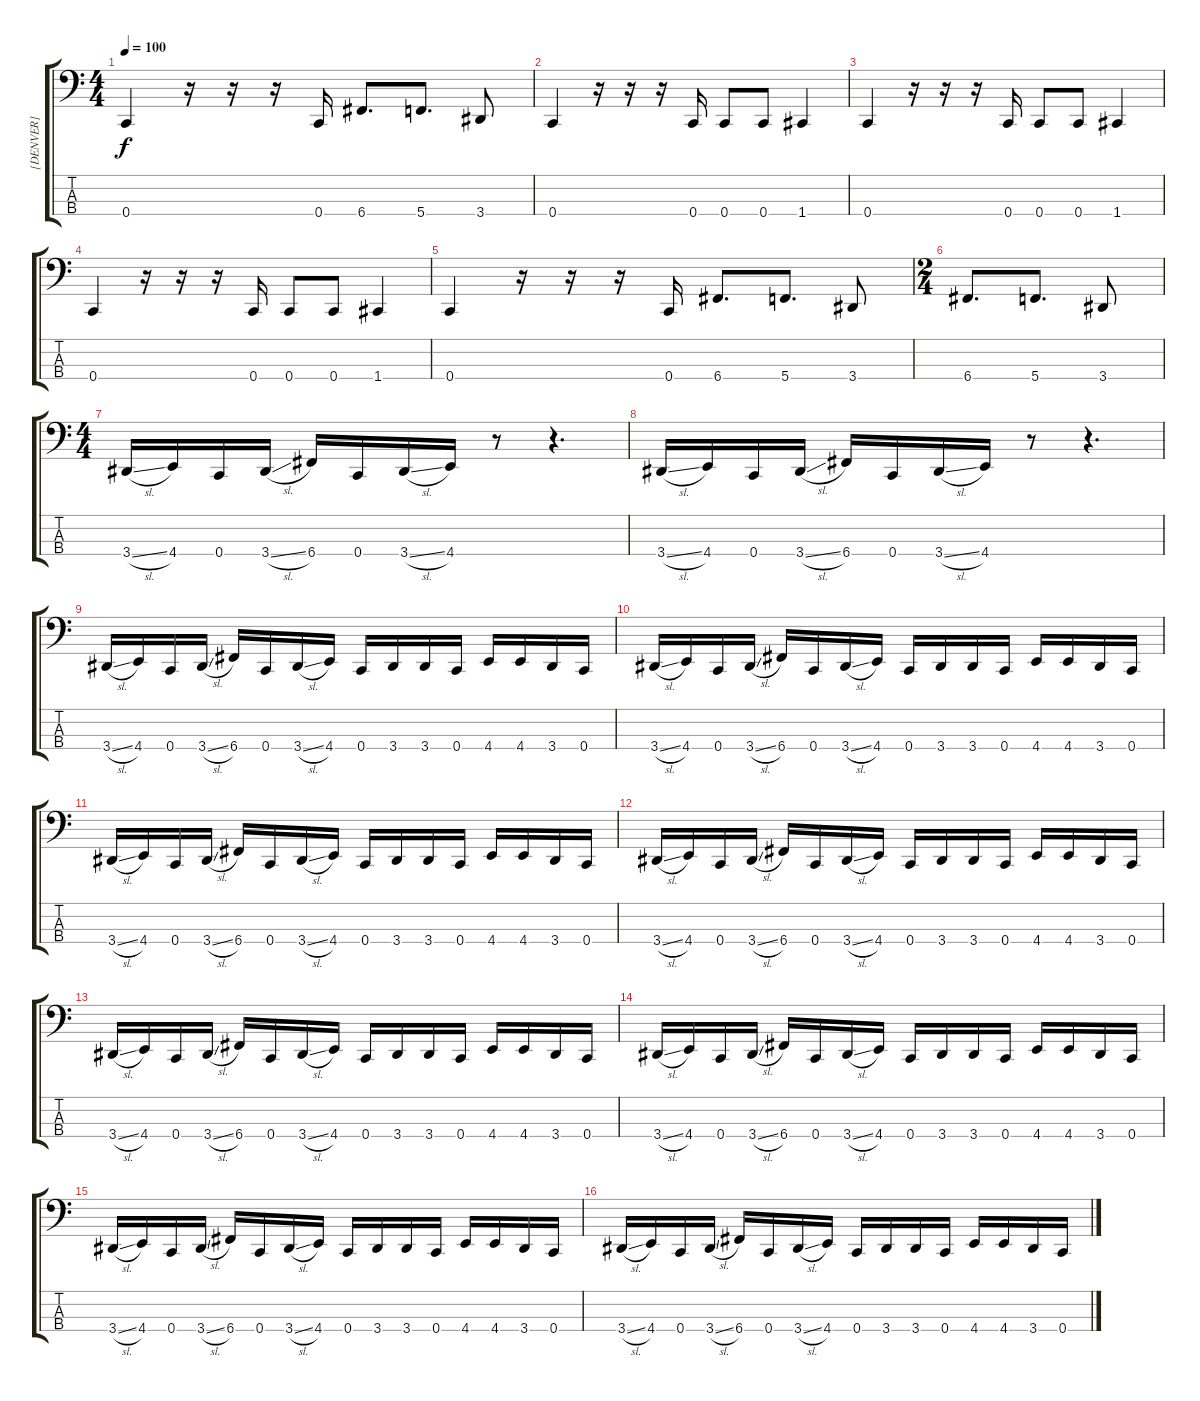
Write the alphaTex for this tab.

\track ("[DENVER]" "[DENVER]") {instrument electricbassfinger}
\staff {score tabs}
\tuning (F2 C2 G1 C1) {hide}
\ts (4 4)
\tempo 100
\clef f4
\ks c
0.4.4{dy f} r.16 r.16 r.16 0.4.16 6.4.8{d} 5.4.8{d} 3.4.8 |
0.4.4 r.16 r.16 r.16 0.4.16 0.4.8 0.4.8 1.4.4 |
0.4.4 r.16 r.16 r.16 0.4.16 0.4.8 0.4.8 1.4.4 |
0.4.4 r.16 r.16 r.16 0.4.16 0.4.8 0.4.8 1.4.4 |
0.4.4 r.16 r.16 r.16 0.4.16 6.4.8{d} 5.4.8{d} 3.4.8 |
\ts (2 4)
6.4.8{d} 5.4.8{d} 3.4.8 |
\ts (4 4)
3.4{sl}.16 4.4.16 0.4.16 3.4{sl}.16 6.4.16 0.4.16 3.4{sl}.16 4.4.16 r.8 r.4{d} |
3.4{sl}.16 4.4.16 0.4.16 3.4{sl}.16 6.4.16 0.4.16 3.4{sl}.16 4.4.16 r.8 r.4{d} |
3.4{sl}.16 4.4.16 0.4.16 3.4{sl}.16 6.4.16 0.4.16 3.4{sl}.16 4.4.16 0.4.16 3.4.16 3.4.16 0.4.16 4.4.16 4.4.16 3.4.16 0.4.16 |
3.4{sl}.16 4.4.16 0.4.16 3.4{sl}.16 6.4.16 0.4.16 3.4{sl}.16 4.4.16 0.4.16 3.4.16 3.4.16 0.4.16 4.4.16 4.4.16 3.4.16 0.4.16 |
3.4{sl}.16 4.4.16 0.4.16 3.4{sl}.16 6.4.16 0.4.16 3.4{sl}.16 4.4.16 0.4.16 3.4.16 3.4.16 0.4.16 4.4.16 4.4.16 3.4.16 0.4.16 |
3.4{sl}.16 4.4.16 0.4.16 3.4{sl}.16 6.4.16 0.4.16 3.4{sl}.16 4.4.16 0.4.16 3.4.16 3.4.16 0.4.16 4.4.16 4.4.16 3.4.16 0.4.16 |
3.4{sl}.16 4.4.16 0.4.16 3.4{sl}.16 6.4.16 0.4.16 3.4{sl}.16 4.4.16 0.4.16 3.4.16 3.4.16 0.4.16 4.4.16 4.4.16 3.4.16 0.4.16 |
3.4{sl}.16 4.4.16 0.4.16 3.4{sl}.16 6.4.16 0.4.16 3.4{sl}.16 4.4.16 0.4.16 3.4.16 3.4.16 0.4.16 4.4.16 4.4.16 3.4.16 0.4.16 |
3.4{sl}.16 4.4.16 0.4.16 3.4{sl}.16 6.4.16 0.4.16 3.4{sl}.16 4.4.16 0.4.16 3.4.16 3.4.16 0.4.16 4.4.16 4.4.16 3.4.16 0.4.16 |
3.4{sl}.16 4.4.16 0.4.16 3.4{sl}.16 6.4.16 0.4.16 3.4{sl}.16 4.4.16 0.4.16 3.4.16 3.4.16 0.4.16 4.4.16 4.4.16 3.4.16 0.4.16
